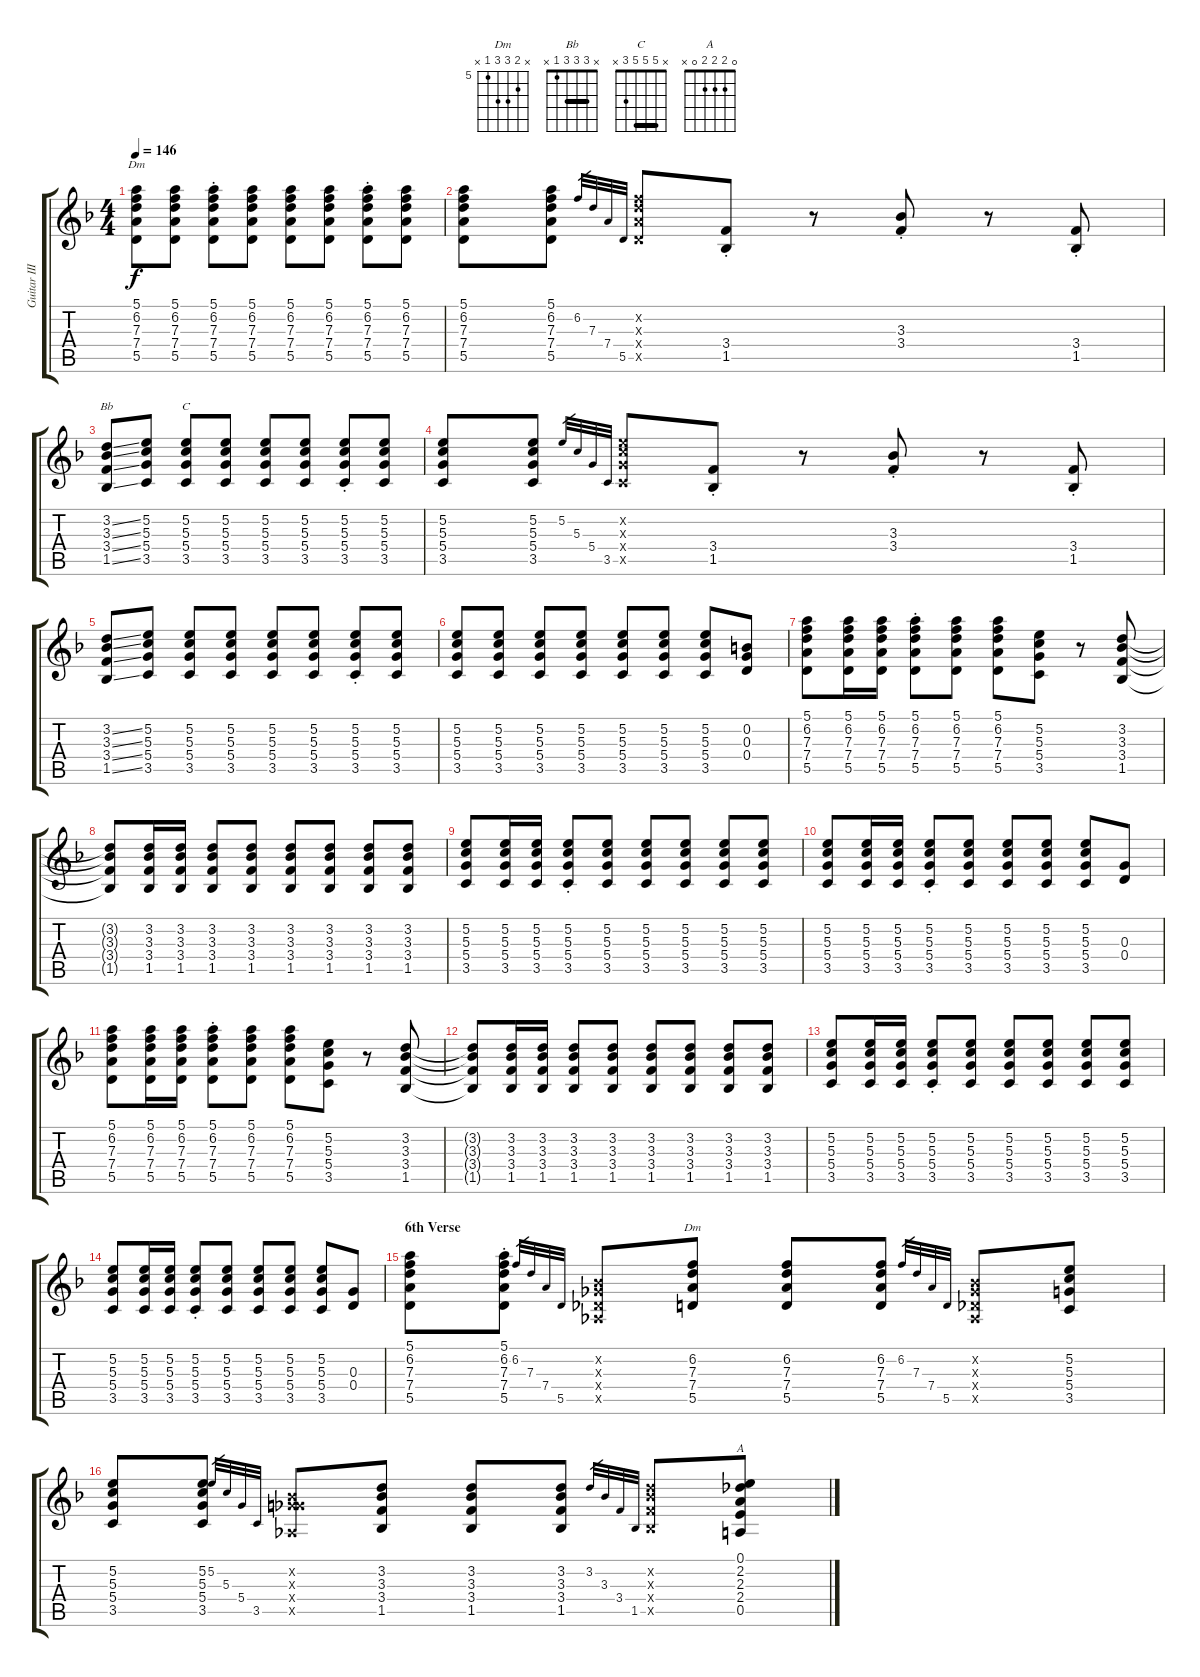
\track ("Guitar III" "Guitar III") {instrument electricguitarclean}
\staff {score tabs}
\tuning (E4 B3 G3 D3 A2 E2) {hide}
\chord ("Dm" 5 6 7 7 5 x) {firstfret 5 barre 5}
\chord ("Bb" x 3 3 3 1 x) {barre 3}
\chord ("C" x 5 5 5 3 x) {barre 5}
\chord ("Dm" x 6 7 7 5 x) {firstfret 5}
\chord ("A" 0 2 2 2 0 x)
\ts (4 4)
\tempo 146
\clef g2
\ks f
(5.1 6.2 7.3 7.4 5.5).8{ch "Dm" dy f} (5.1 6.2 7.3 7.4 5.5).8 (5.1{st} 6.2{st} 7.3{st} 7.4{st} 5.5{st}).8 (5.1 6.2 7.3 7.4 5.5).8 (5.1 6.2 7.3 7.4 5.5).8 (5.1 6.2 7.3 7.4 5.5).8 (5.1{st} 6.2{st} 7.3{st} 7.4{st} 5.5{st}).8 (5.1 6.2 7.3 7.4 5.5).8 |
(5.1 6.2 7.3 7.4 5.5).8 (5.1 6.2 7.3 7.4 5.5).8 6.2.32{gr} 7.3.32{gr} 7.4.32{gr} 5.5.32{gr} (6.2{x} 7.3{x} 7.4{x} 5.5{x}).8 (3.4{st} 1.5{st}).8 r.8 (3.3{st} 3.4{st}).8 r.8 (3.4{st} 1.5{st}).8 |
(3.2{ss} 3.3{ss} 3.4{ss} 1.5{ss}).8{ch "Bb"} (5.2 5.3 5.4 3.5).8 (5.2 5.3 5.4 3.5).8{ch "C"} (5.2 5.3 5.4 3.5).8 (5.2 5.3 5.4 3.5).8 (5.2 5.3 5.4 3.5).8 (5.2{st} 5.3{st} 5.4{st} 3.5{st}).8 (5.2 5.3 5.4 3.5).8 |
(5.2 5.3 5.4 3.5).8 (5.2 5.3 5.4 3.5).8 5.2.32{gr} 5.3.32{gr} 5.4.32{gr} 3.5.32{gr} (5.2{x} 5.3{x} 5.4{x} 3.5{x}).8 (3.4{st} 1.5{st}).8 r.8 (3.3{st} 3.4{st}).8 r.8 (3.4{st} 1.5{st}).8 |
(3.2{ss} 3.3{ss} 3.4{ss} 1.5{ss}).8 (5.2 5.3 5.4 3.5).8 (5.2 5.3 5.4 3.5).8 (5.2 5.3 5.4 3.5).8 (5.2 5.3 5.4 3.5).8 (5.2 5.3 5.4 3.5).8 (5.2{st} 5.3{st} 5.4{st} 3.5{st}).8 (5.2 5.3 5.4 3.5).8 |
(5.2 5.3 5.4 3.5).8 (5.2 5.3 5.4 3.5).8 (5.2 5.3 5.4 3.5).8 (5.2 5.3 5.4 3.5).8 (5.2 5.3 5.4 3.5).8 (5.2 5.3 5.4 3.5).8 (5.2 5.3 5.4 3.5).8 (0.2 0.3 0.4).8 |
(5.1 6.2 7.3 7.4 5.5).8 (5.1 6.2 7.3 7.4 5.5).16 (5.1 6.2 7.3 7.4 5.5).16 (5.1{st} 6.2{st} 7.3{st} 7.4{st} 5.5{st}).8 (5.1 6.2 7.3 7.4 5.5).8 (5.1 6.2 7.3 7.4 5.5).8 (5.2 5.3 5.4 3.5).8 r.8 (3.2 3.3 3.4 1.5).8 |
(3.2{t} 3.3{t} 3.4{t} 1.5{t}).8 (3.2 3.3 3.4 1.5).16 (3.2 3.3 3.4 1.5).16 (3.2 3.3 3.4 1.5).8 (3.2 3.3 3.4 1.5).8 (3.2 3.3 3.4 1.5).8 (3.2 3.3 3.4 1.5).8 (3.2 3.3 3.4 1.5).8 (3.2 3.3 3.4 1.5).8 |
(5.2 5.3 5.4 3.5).8 (5.2 5.3 5.4 3.5).16 (5.2 5.3 5.4 3.5).16 (5.2{st} 5.3{st} 5.4{st} 3.5{st}).8 (5.2 5.3 5.4 3.5).8 (5.2 5.3 5.4 3.5).8 (5.2 5.3 5.4 3.5).8 (5.2 5.3 5.4 3.5).8 (5.2 5.3 5.4 3.5).8 |
(5.2 5.3 5.4 3.5).8 (5.2 5.3 5.4 3.5).16 (5.2 5.3 5.4 3.5).16 (5.2{st} 5.3{st} 5.4{st} 3.5{st}).8 (5.2 5.3 5.4 3.5).8 (5.2 5.3 5.4 3.5).8 (5.2 5.3 5.4 3.5).8 (5.2 5.3 5.4 3.5).8 (0.3 0.4).8 |
(5.1 6.2 7.3 7.4 5.5).8 (5.1 6.2 7.3 7.4 5.5).16 (5.1 6.2 7.3 7.4 5.5).16 (5.1{st} 6.2{st} 7.3{st} 7.4{st} 5.5{st}).8 (5.1 6.2 7.3 7.4 5.5).8 (5.1 6.2 7.3 7.4 5.5).8 (5.2 5.3 5.4 3.5).8 r.8 (3.2 3.3 3.4 1.5).8 |
(3.2{t} 3.3{t} 3.4{t} 1.5{t}).8 (3.2 3.3 3.4 1.5).16 (3.2 3.3 3.4 1.5).16 (3.2 3.3 3.4 1.5).8 (3.2 3.3 3.4 1.5).8 (3.2 3.3 3.4 1.5).8 (3.2 3.3 3.4 1.5).8 (3.2 3.3 3.4 1.5).8 (3.2 3.3 3.4 1.5).8 |
(5.2 5.3 5.4 3.5).8 (5.2 5.3 5.4 3.5).16 (5.2 5.3 5.4 3.5).16 (5.2{st} 5.3{st} 5.4{st} 3.5{st}).8 (5.2 5.3 5.4 3.5).8 (5.2 5.3 5.4 3.5).8 (5.2 5.3 5.4 3.5).8 (5.2 5.3 5.4 3.5).8 (5.2 5.3 5.4 3.5).8 |
(5.2 5.3 5.4 3.5).8 (5.2 5.3 5.4 3.5).16 (5.2 5.3 5.4 3.5).16 (5.2{st} 5.3{st} 5.4{st} 3.5{st}).8 (5.2 5.3 5.4 3.5).8 (5.2 5.3 5.4 3.5).8 (5.2 5.3 5.4 3.5).8 (5.2 5.3 5.4 3.5).8 (0.3 0.4).8 |
\section ("" "6th Verse")
(5.1 6.2 7.3 7.4 5.5).8 (5.1{st} 6.2{st} 7.3{st} 7.4{st} 5.5{st}).8 6.2.32{gr} 7.3.32{gr} 7.4.32{gr} 5.5.32{gr} (-1.2{x} -1.3{x} -1.4{x} -1.5{x}).8 (6.2 7.3 7.4 5.5).8{ch "Dm"} (6.2 7.3 7.4 5.5).8 (6.2 7.3 7.4 5.5).8 6.2.32{gr} 7.3.32{gr} 7.4.32{gr} 5.5.32{gr} (-1.2{x} -1.3{x} -1.4{x} -1.5{x}).8 (5.2 5.3 5.4 3.5).8 |
(5.2 5.3 5.4 3.5).8 (5.2 5.3 5.4 3.5).8 5.2.32{gr} 5.3.32{gr} 5.4.32{gr} 3.5.32{gr} (-1.2{x} -1.3{x} 5.4{x} -1.5{x}).8 (3.2 3.3 3.4 1.5).8 (3.2 3.3 3.4 1.5).8 (3.2 3.3 3.4 1.5).8 3.2.32{gr} 3.3.32{gr} 3.4.32{gr} 1.5.32{gr} (3.2{x} 3.3{x} 3.4{x} 1.5{x}).8 (0.1 2.2 2.3 2.4 0.5).8{ch "A"}
